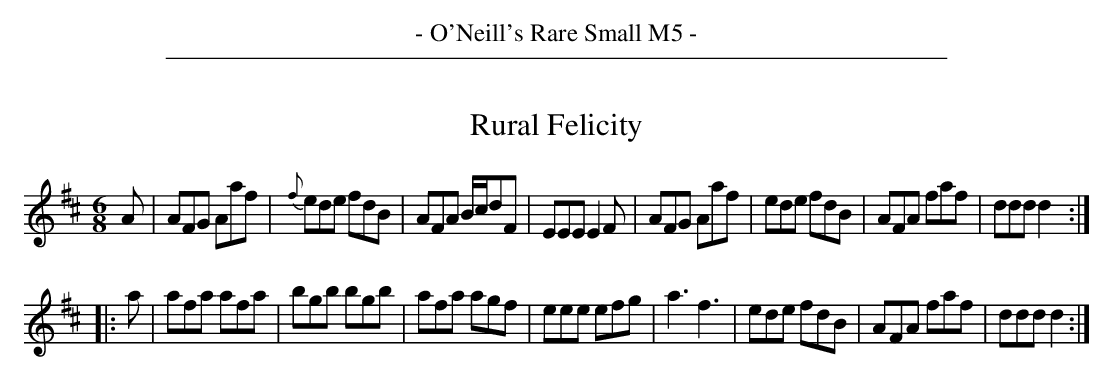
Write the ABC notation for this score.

X:1
T: Rural Felicity
M: 6/8
L: 1/8
K: D
A |\
AFG Aaf | {f}ede fdB | AFA B/c/dF | EEE E2F |\
AFG Aaf | ede fdB | AFA faf | ddd d2 ::
a |\
afa afa | bgb bgb | afa agf | eee efg |\
a3  f3  | ede fdB | AFA faf | ddd d2 :|
